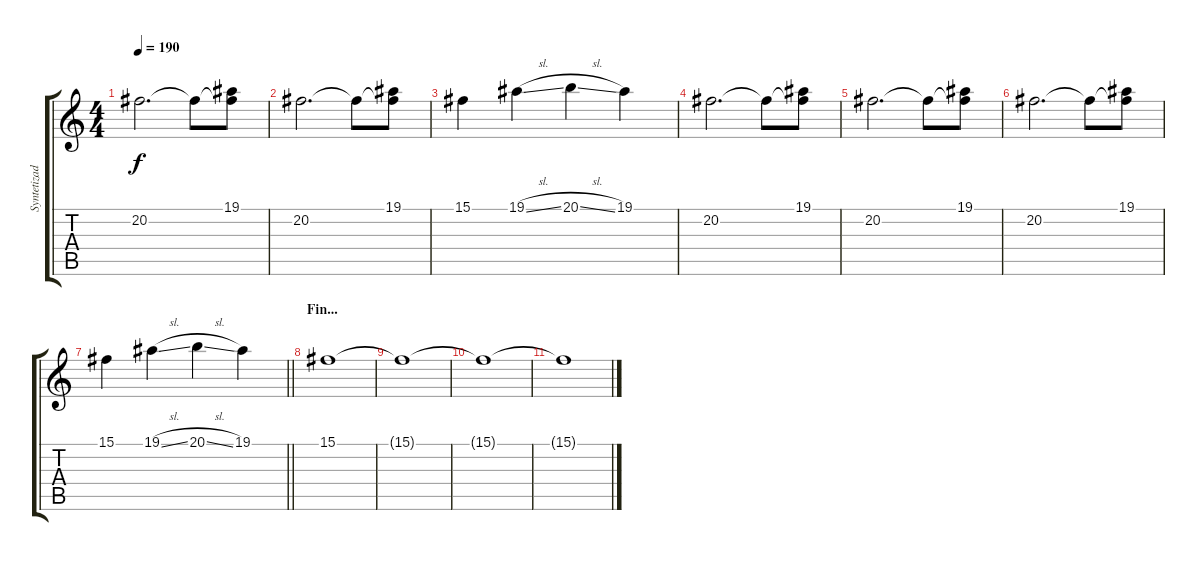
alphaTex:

\track ("Syntetizador" "Syntetizad") {instrument lead2sawtooth}
\staff {score tabs}
\tuning (Eb4 Bb3 Gb3 Db3 Ab2 Eb2) {hide}
\ts (4 4)
\tempo 190
\clef g2
\ks c
20.2.2{d dy f} 20.2{t}.8 (19.1 20.2{t}).8 |
20.2.2{d} 20.2{t}.8 (19.1 20.2{t}).8 |
15.1.4 19.1{sl}.4 20.1{sl}.4 19.1.4 |
20.2.2{d} 20.2{t}.8 (19.1 20.2{t}).8 |
20.2.2{d} 20.2{t}.8 (19.1 20.2{t}).8 |
20.2.2{d} 20.2{t}.8 (19.1 20.2{t}).8 |
\barLineRight lightlight
15.1.4 19.1{sl}.4 20.1{sl}.4 19.1.4 |
\section ("" "Fin...")
15.1.1 |
15.1{t}.1 |
15.1{t}.1 |
15.1{t}.1
